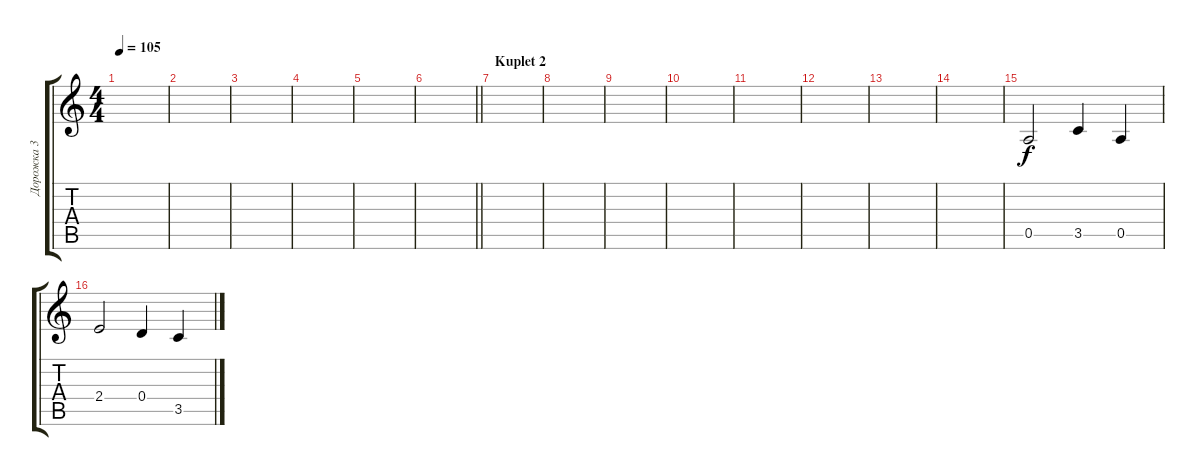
\track ("Дорожка 3" "Дорожка 3") {instrument electricguitarjazz}
\staff {score tabs}
\tuning (E4 B3 G3 D3 A2 E2) {hide}
\ts (4 4)
\tempo 105
\clef g2
\ks c
|
|
|
|
|
\barLineRight lightlight
|
\section ("" "Kuplet 2")
|
|
|
|
|
|
|
|
0.5.2 3.5.4 0.5.4 |
2.4.2 0.4.4 3.5.4
